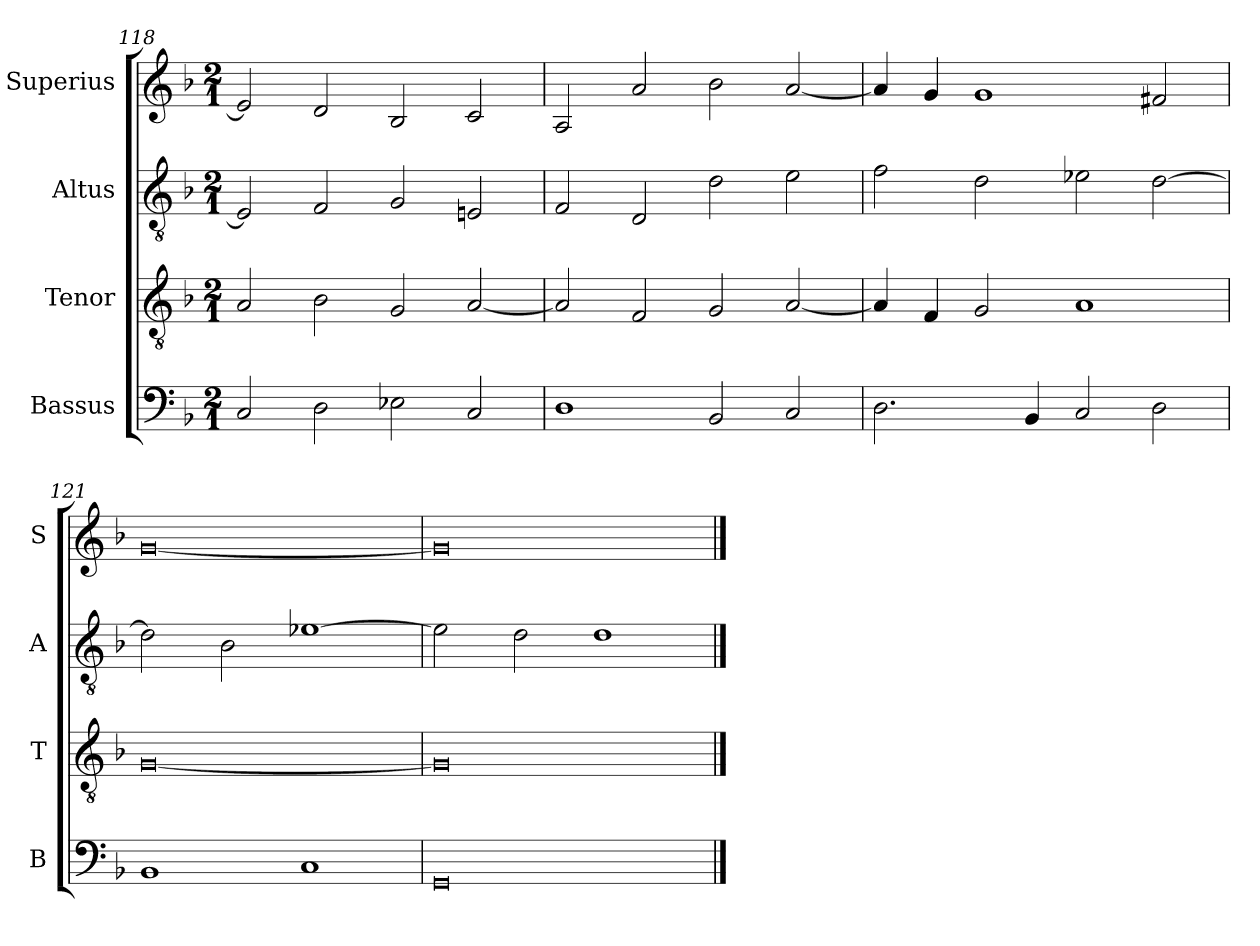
**kern	**kern	**kern	**kern
*part4	*part3	*part2	*part1
*staff4	*staff3	*staff2	*staff1
*I"Bassus	*I"Tenor	*I"Altus	*I"Superius
*I'B	*I'T	*I'A	*I'S
*clefF4	*clefGv2	*clefGv2	*clefG2
*k[b-]	*k[b-]	*k[b-]	*k[b-]
*M2/1	*M2/1	*M2/1	*M2/1
=118	=118	=118	=118
2C/	2A/	2E-/]	2e-/]
2D\	2B-\	2F/	2d/
2E-X\	2G/	2G/	2B-/
2C/	[2A/	2En/	2c/
=119	=119	=119	=119
1D	2A/]	2F/	2A/
.	2F/	2D/	2a/
2BB-/	2G/	2d\	2b-\
2C/	[2A/	2e\	[2a/
=120	=120	=120	=120
2.D\	4A/]	2f\	4a/]
.	4F/	.	4g/
.	2G/	2d\	1g
4BB-/	.	.	.
2C/	1A	2e-X\	.
2D\	.	[2d\	2f#X/
=121	=121	=121	=121
1BB-	[0G	2d\]	[0g
.	.	2B-\	.
1C	.	[1e-X	.
=122	=122	=122	=122
0GG	0G]	2e-\]	0g]
.	.	2d\	.
.	.	1d	.
==	==	==	==
*-	*-	*-	*-
